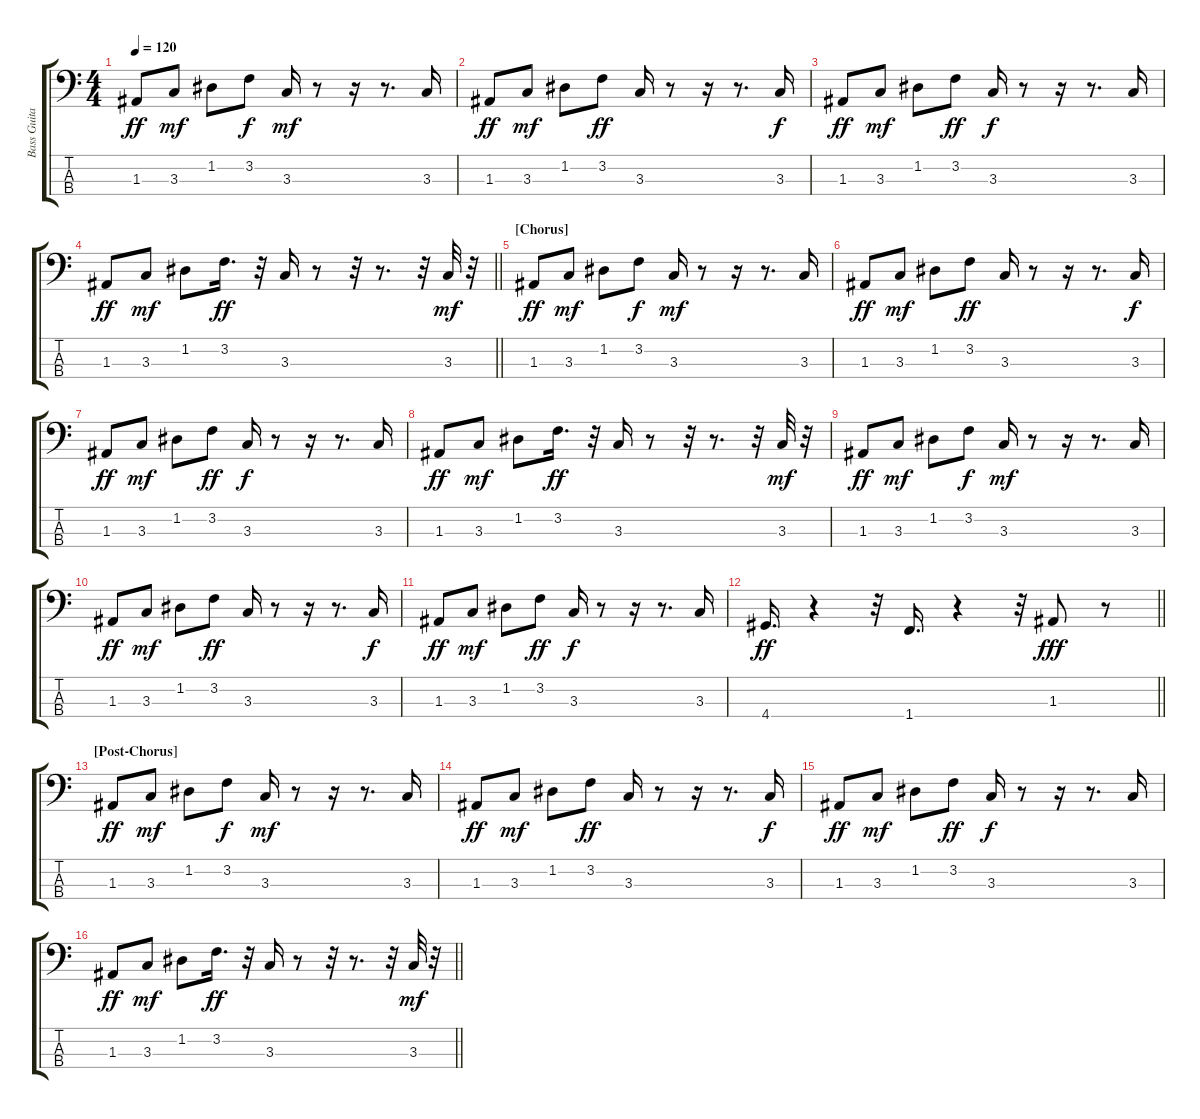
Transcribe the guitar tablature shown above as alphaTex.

\track ("Bass Guitar" "Bass Guita") {instrument slapbass1}
\staff {score tabs}
\tuning (G2 D2 A1 E1) {hide}
\ts (4 4)
\tempo 120
\clef f4
\ks c
1.3.8{dy ff} 3.3.8{dy mf} 1.2.8 3.2.8{dy f} 3.3.16{dy mf} r.8 r.16 r.8{d} 3.3.16 |
1.3.8{dy ff} 3.3.8{dy mf} 1.2.8 3.2.8{dy ff} 3.3.16 r.8 r.16 r.8{d} 3.3.16{dy f} |
1.3.8{dy ff} 3.3.8{dy mf} 1.2.8 3.2.8{dy ff} 3.3.16{dy f} r.8 r.16 r.8{d} 3.3.16 |
\barLineRight lightlight
1.3.8{dy ff} 3.3.8{dy mf} 1.2.8 3.2.16{d dy ff} r.32 3.3.16 r.8 r.32 r.8{d} r.32 3.3.32{dy mf} r.32 |
\section ("" "[Chorus]")
1.3.8{dy ff} 3.3.8{dy mf} 1.2.8 3.2.8{dy f} 3.3.16{dy mf} r.8 r.16 r.8{d} 3.3.16 |
1.3.8{dy ff} 3.3.8{dy mf} 1.2.8 3.2.8{dy ff} 3.3.16 r.8 r.16 r.8{d} 3.3.16{dy f} |
1.3.8{dy ff} 3.3.8{dy mf} 1.2.8 3.2.8{dy ff} 3.3.16{dy f} r.8 r.16 r.8{d} 3.3.16 |
1.3.8{dy ff} 3.3.8{dy mf} 1.2.8 3.2.16{d dy ff} r.32 3.3.16 r.8 r.32 r.8{d} r.32 3.3.32{dy mf} r.32 |
1.3.8{dy ff} 3.3.8{dy mf} 1.2.8 3.2.8{dy f} 3.3.16{dy mf} r.8 r.16 r.8{d} 3.3.16 |
1.3.8{dy ff} 3.3.8{dy mf} 1.2.8 3.2.8{dy ff} 3.3.16 r.8 r.16 r.8{d} 3.3.16{dy f} |
1.3.8{dy ff} 3.3.8{dy mf} 1.2.8 3.2.8{dy ff} 3.3.16{dy f} r.8 r.16 r.8{d} 3.3.16 |
\barLineRight lightlight
4.4.16{d dy ff} r.4 r.32 1.4.16{d} r.4 r.32 1.3.8{dy fff} r.8 |
\section ("" "[Post-Chorus]")
1.3.8{dy ff} 3.3.8{dy mf} 1.2.8 3.2.8{dy f} 3.3.16{dy mf} r.8 r.16 r.8{d} 3.3.16 |
1.3.8{dy ff} 3.3.8{dy mf} 1.2.8 3.2.8{dy ff} 3.3.16 r.8 r.16 r.8{d} 3.3.16{dy f} |
1.3.8{dy ff} 3.3.8{dy mf} 1.2.8 3.2.8{dy ff} 3.3.16{dy f} r.8 r.16 r.8{d} 3.3.16 |
\barLineRight lightlight
1.3.8{dy ff} 3.3.8{dy mf} 1.2.8 3.2.16{d dy ff} r.32 3.3.16 r.8 r.32 r.8{d} r.32 3.3.32{dy mf} r.32
